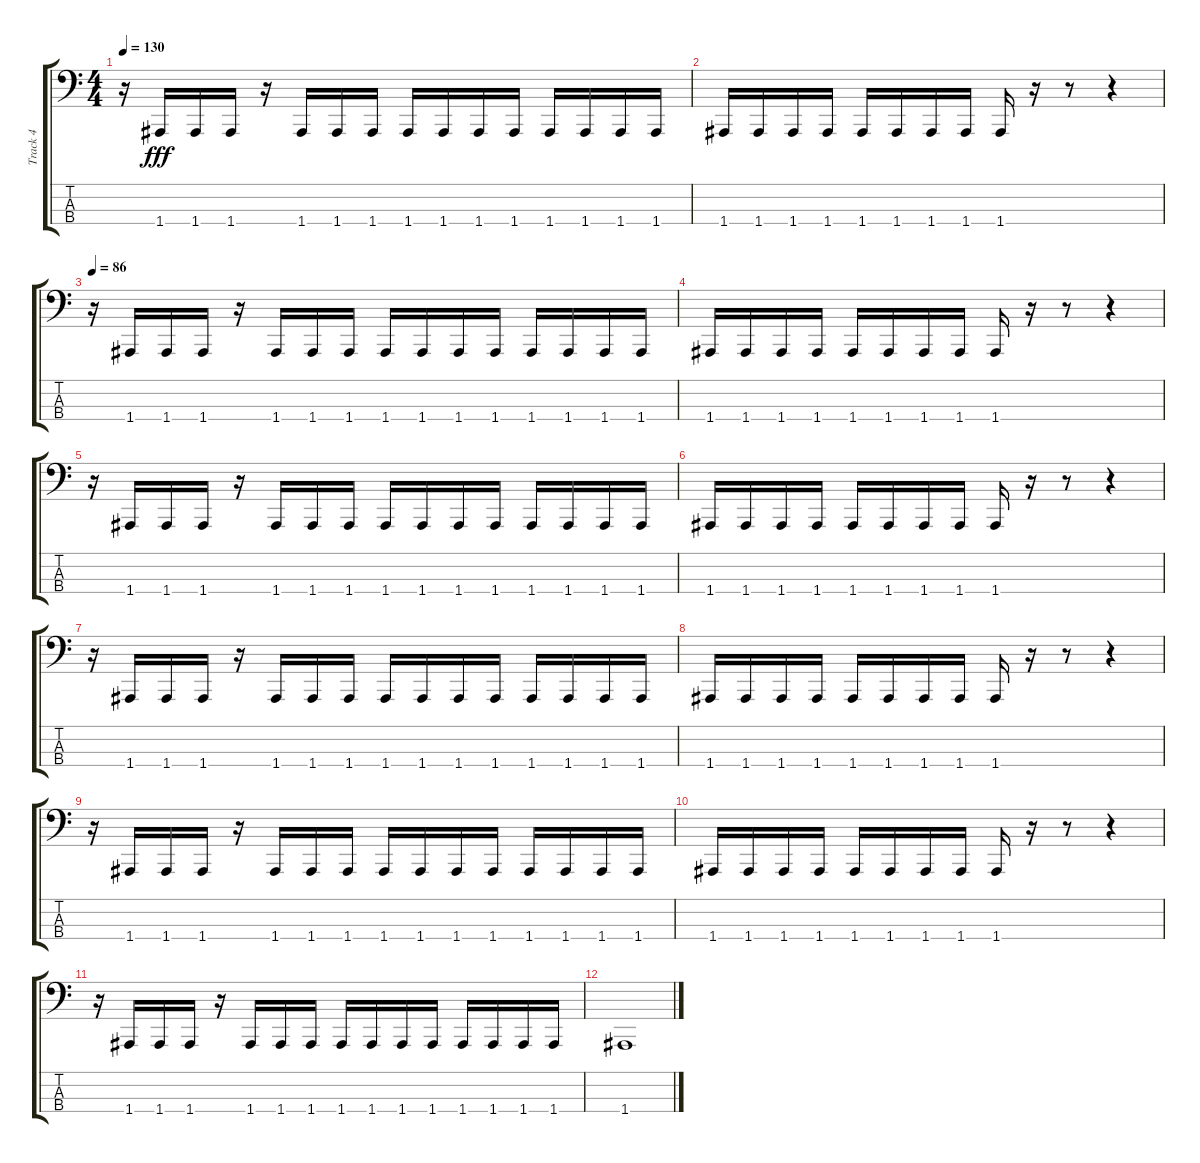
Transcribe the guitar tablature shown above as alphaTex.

\track ("Track 4" "Track 4") {instrument electricbasspick}
\staff {score tabs}
\tuning (D2 A1 E1 A0) {hide}
\ts (4 4)
\tempo 130
\clef f4
\ks c
r.16{dy fff} 1.4.16 1.4.16 1.4.16 r.16 1.4.16 1.4.16 1.4.16 1.4.16 1.4.16 1.4.16 1.4.16 1.4.16 1.4.16 1.4.16 1.4.16 |
1.4.16 1.4.16 1.4.16 1.4.16 1.4.16 1.4.16 1.4.16 1.4.16 1.4.16 r.16 r.8 r.4 |
\tempo 86
r.16 1.4.16 1.4.16 1.4.16 r.16 1.4.16 1.4.16 1.4.16 1.4.16 1.4.16 1.4.16 1.4.16 1.4.16 1.4.16 1.4.16 1.4.16 |
1.4.16 1.4.16 1.4.16 1.4.16 1.4.16 1.4.16 1.4.16 1.4.16 1.4.16 r.16 r.8 r.4 |
r.16 1.4.16 1.4.16 1.4.16 r.16 1.4.16 1.4.16 1.4.16 1.4.16 1.4.16 1.4.16 1.4.16 1.4.16 1.4.16 1.4.16 1.4.16 |
1.4.16 1.4.16 1.4.16 1.4.16 1.4.16 1.4.16 1.4.16 1.4.16 1.4.16 r.16 r.8 r.4 |
r.16 1.4.16 1.4.16 1.4.16 r.16 1.4.16 1.4.16 1.4.16 1.4.16 1.4.16 1.4.16 1.4.16 1.4.16 1.4.16 1.4.16 1.4.16 |
1.4.16 1.4.16 1.4.16 1.4.16 1.4.16 1.4.16 1.4.16 1.4.16 1.4.16 r.16 r.8 r.4 |
r.16 1.4.16 1.4.16 1.4.16 r.16 1.4.16 1.4.16 1.4.16 1.4.16 1.4.16 1.4.16 1.4.16 1.4.16 1.4.16 1.4.16 1.4.16 |
1.4.16 1.4.16 1.4.16 1.4.16 1.4.16 1.4.16 1.4.16 1.4.16 1.4.16 r.16 r.8 r.4 |
r.16 1.4.16 1.4.16 1.4.16 r.16 1.4.16 1.4.16 1.4.16 1.4.16 1.4.16 1.4.16 1.4.16 1.4.16 1.4.16 1.4.16 1.4.16 |
1.4.1
